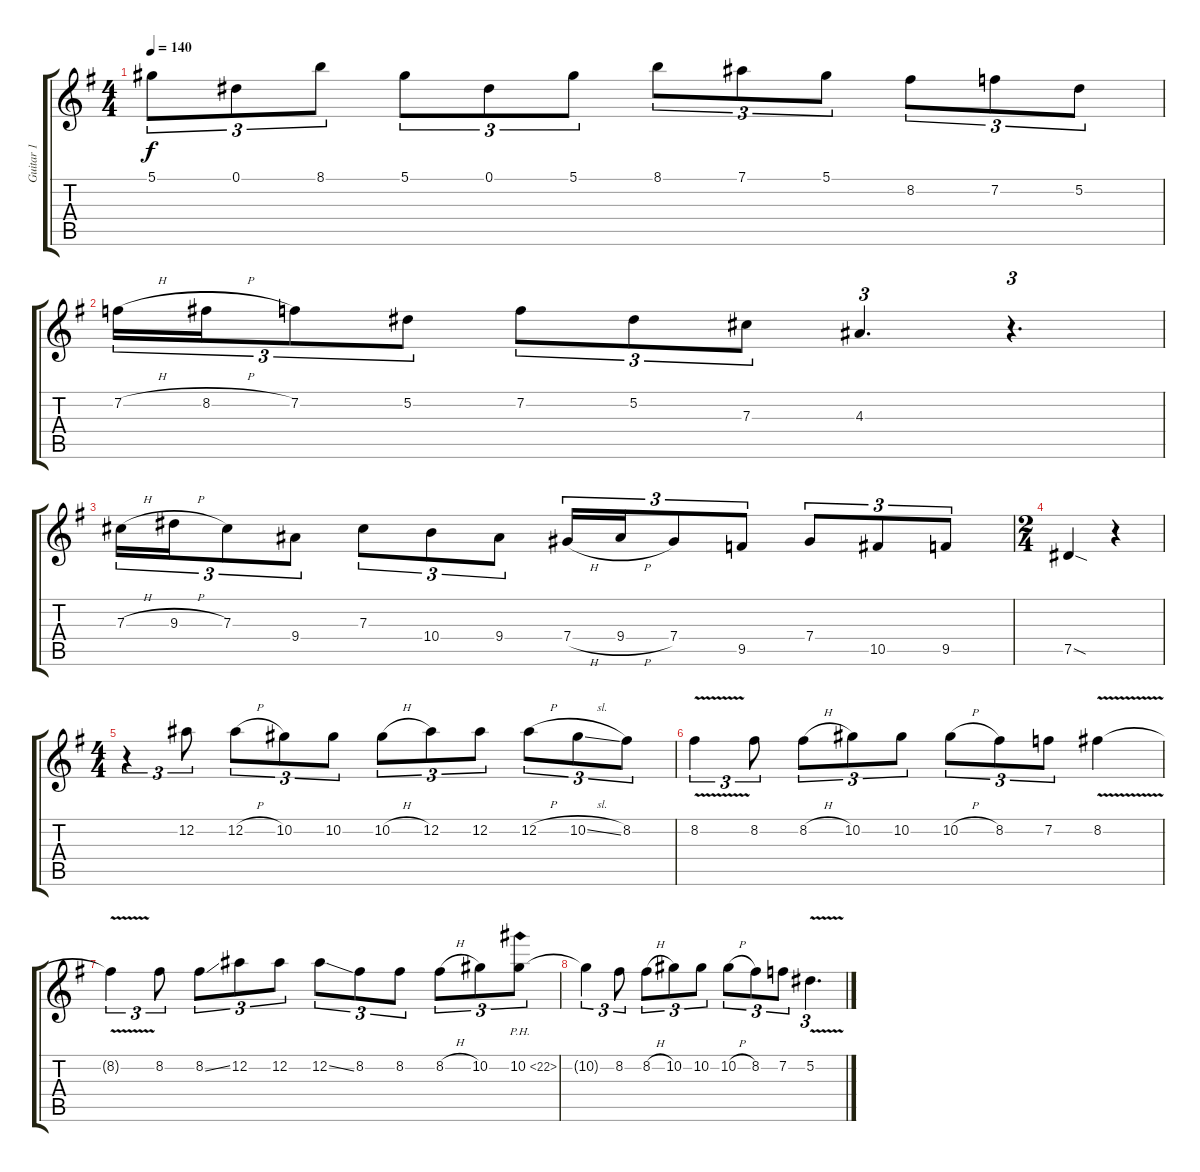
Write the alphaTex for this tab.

\track ("Guitar 1" "Guitar 1") {instrument distortionguitar}
\staff {score tabs}
\tuning (Eb4 Bb3 Gb3 Db3 Ab2 Eb2) {hide}
\ts (4 4)
\tempo 140
\clef g2
\ks eminor
5.1.8{tu (3 2) dy f} 0.1.8{tu (3 2)} 8.1.8{tu (3 2)} 5.1.8{tu (3 2)} 0.1.8{tu (3 2)} 5.1.8{tu (3 2)} 8.1.8{tu (3 2)} 7.1.8{tu (3 2)} 5.1.8{tu (3 2)} 8.2.8{tu (3 2)} 7.2.8{tu (3 2)} 5.2.8{tu (3 2)} |
7.2{h}.16{tu (3 2)} 8.2{h}.16{tu (3 2)} 7.2.8{tu (3 2)} 5.2.8{tu (3 2)} 7.2.8{tu (3 2)} 5.2.8{tu (3 2)} 7.3.8{tu (3 2)} 4.3.4{d tu (3 2)} r.4{d tu (3 2)} |
7.3{h}.16{tu (3 2)} 9.3{h}.16{tu (3 2)} 7.3.8{tu (3 2)} 9.4.8{tu (3 2)} 7.3.8{tu (3 2)} 10.4.8{tu (3 2)} 9.4.8{tu (3 2)} 7.4{h}.16{tu (3 2)} 9.4{h}.16{tu (3 2)} 7.4.8{tu (3 2)} 9.5.8{tu (3 2)} 7.4.8{tu (3 2)} 10.5.8{tu (3 2)} 9.5.8{tu (3 2)} |
\ts (2 4)
7.5{sod}.4 r.4 |
\ts (4 4)
r.4{tu (3 2)} 12.2.8{tu (3 2)} 12.2{h}.8{tu (3 2)} 10.2.8{tu (3 2)} 10.2.8{tu (3 2)} 10.2{h}.8{tu (3 2)} 12.2.8{tu (3 2)} 12.2.8{tu (3 2)} 12.2{h}.8{tu (3 2)} 10.2{sl}.8{tu (3 2)} 8.2.8{tu (3 2)} |
8.2{v}.4{tu (3 2)} 8.2.8{tu (3 2)} 8.2{h}.8{tu (3 2)} 10.2.8{tu (3 2)} 10.2.8{tu (3 2)} 10.2{h}.8{tu (3 2)} 8.2.8{tu (3 2)} 7.2.8{tu (3 2)} 8.2{v}.4 |
8.2{t}.4{tu (3 2)} 8.2.8{tu (3 2)} 8.2{ss}.8{tu (3 2)} 12.2.8{tu (3 2)} 12.2.8{tu (3 2)} 12.2{ss}.8{tu (3 2)} 8.2.8{tu (3 2)} 8.2.8{tu (3 2)} 8.2{h}.8{tu (3 2)} 10.2.8{tu (3 2)} 10.2{ph 12}.8{tu (3 2)} |
10.2{t}.4{tu (3 2)} 8.2.8{tu (3 2)} 8.2{h}.8{tu (3 2)} 10.2.8{tu (3 2)} 10.2.8{tu (3 2)} 10.2{h}.8{tu (3 2)} 8.2.8{tu (3 2)} 7.2.8{tu (3 2)} 5.2{v}.4{d tu (3 2)}
